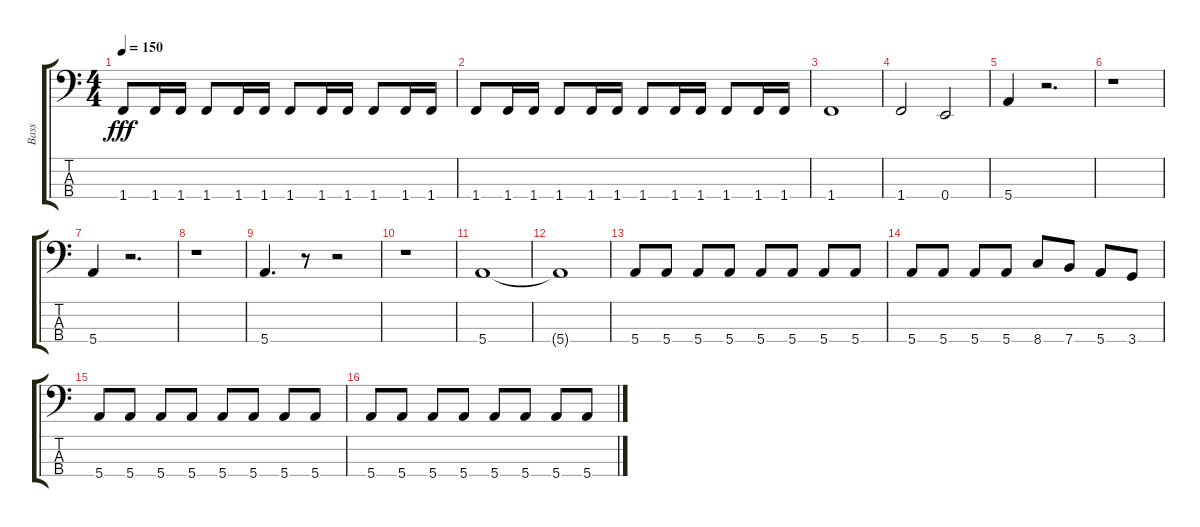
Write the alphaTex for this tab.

\track ("Bass" "Bass") {instrument electricbasspick}
\staff {score tabs}
\tuning (G2 D2 A1 E1) {hide}
\ts (4 4)
\tempo 150
\clef f4
\ks c
1.4.8{dy fff} 1.4.16 1.4.16 1.4.8 1.4.16 1.4.16 1.4.8 1.4.16 1.4.16 1.4.8 1.4.16 1.4.16 |
1.4.8 1.4.16 1.4.16 1.4.8 1.4.16 1.4.16 1.4.8 1.4.16 1.4.16 1.4.8 1.4.16 1.4.16 |
1.4.1 |
1.4.2 0.4.2 |
5.4.4 r.2{d} |
r.1 |
5.4.4 r.2{d} |
r.1 |
5.4.4{d} r.8 r.2 |
r.1 |
5.4.1 |
5.4{t}.1 |
5.4.8 5.4.8 5.4.8 5.4.8 5.4.8 5.4.8 5.4.8 5.4.8 |
5.4.8 5.4.8 5.4.8 5.4.8 8.4.8 7.4.8 5.4.8 3.4.8 |
5.4.8 5.4.8 5.4.8 5.4.8 5.4.8 5.4.8 5.4.8 5.4.8 |
5.4.8 5.4.8 5.4.8 5.4.8 5.4.8 5.4.8 5.4.8 5.4.8
